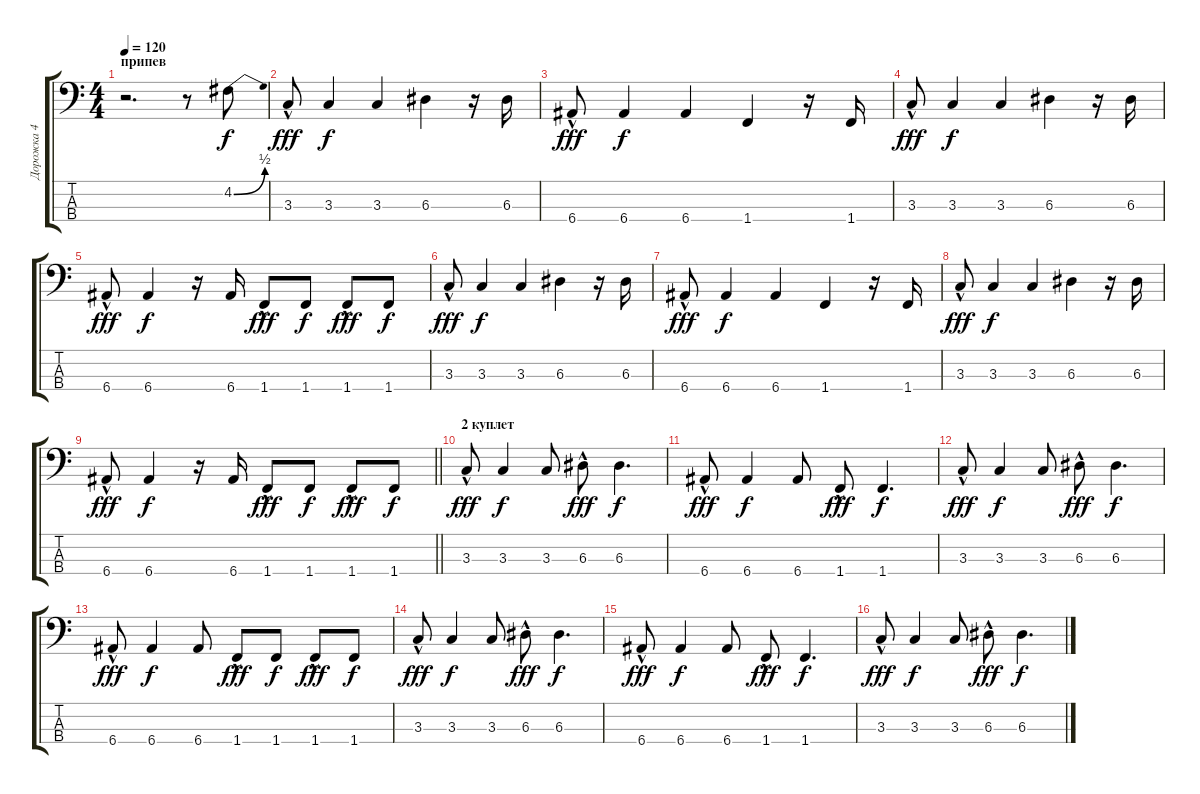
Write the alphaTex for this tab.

\track ("Дорожка 4" "Дорожка 4") {instrument electricbassfinger}
\staff {score tabs}
\tuning (G2 D2 A1 E1) {hide}
\ts (4 4)
\section ("" "припев")
\tempo 120
\clef f4
\ks c
r.2{d dy f} r.8 4.2{be (bend 0 0 60 2)}.8 |
3.3{hac}.8{dy fff} 3.3.4{dy f} 3.3.4 6.3.4 r.16 6.3.16 |
6.4{hac}.8{dy fff} 6.4.4{dy f} 6.4.4 1.4.4 r.16 1.4.16 |
3.3{hac}.8{dy fff} 3.3.4{dy f} 3.3.4 6.3.4 r.16 6.3.16 |
6.4{hac}.8{dy fff} 6.4.4{dy f} r.16 6.4.16 1.4{hac}.8{dy fff} 1.4.8{dy f} 1.4{hac}.8{dy fff} 1.4.8{dy f} |
3.3{hac}.8{dy fff} 3.3.4{dy f} 3.3.4 6.3.4 r.16 6.3.16 |
6.4{hac}.8{dy fff} 6.4.4{dy f} 6.4.4 1.4.4 r.16 1.4.16 |
3.3{hac}.8{dy fff} 3.3.4{dy f} 3.3.4 6.3.4 r.16 6.3.16 |
\barLineRight lightlight
6.4{hac}.8{dy fff} 6.4.4{dy f} r.16 6.4.16 1.4{hac}.8{dy fff} 1.4.8{dy f} 1.4{hac}.8{dy fff} 1.4.8{dy f} |
\section ("" "2 куплет")
3.3{hac}.8{dy fff} 3.3.4{dy f} 3.3.8 6.3{hac}.8{dy fff} 6.3.4{d dy f} |
6.4{hac}.8{dy fff} 6.4.4{dy f} 6.4.8 1.4{hac}.8{dy fff} 1.4.4{d dy f} |
3.3{hac}.8{dy fff} 3.3.4{dy f} 3.3.8 6.3{hac}.8{dy fff} 6.3.4{d dy f} |
6.4{hac}.8{dy fff} 6.4.4{dy f} 6.4.8 1.4{hac}.8{dy fff} 1.4.8{dy f} 1.4{hac}.8{dy fff} 1.4.8{dy f} |
3.3{hac}.8{dy fff} 3.3.4{dy f} 3.3.8 6.3{hac}.8{dy fff} 6.3.4{d dy f} |
6.4{hac}.8{dy fff} 6.4.4{dy f} 6.4.8 1.4{hac}.8{dy fff} 1.4.4{d dy f} |
3.3{hac}.8{dy fff} 3.3.4{dy f} 3.3.8 6.3{hac}.8{dy fff} 6.3.4{d dy f}
